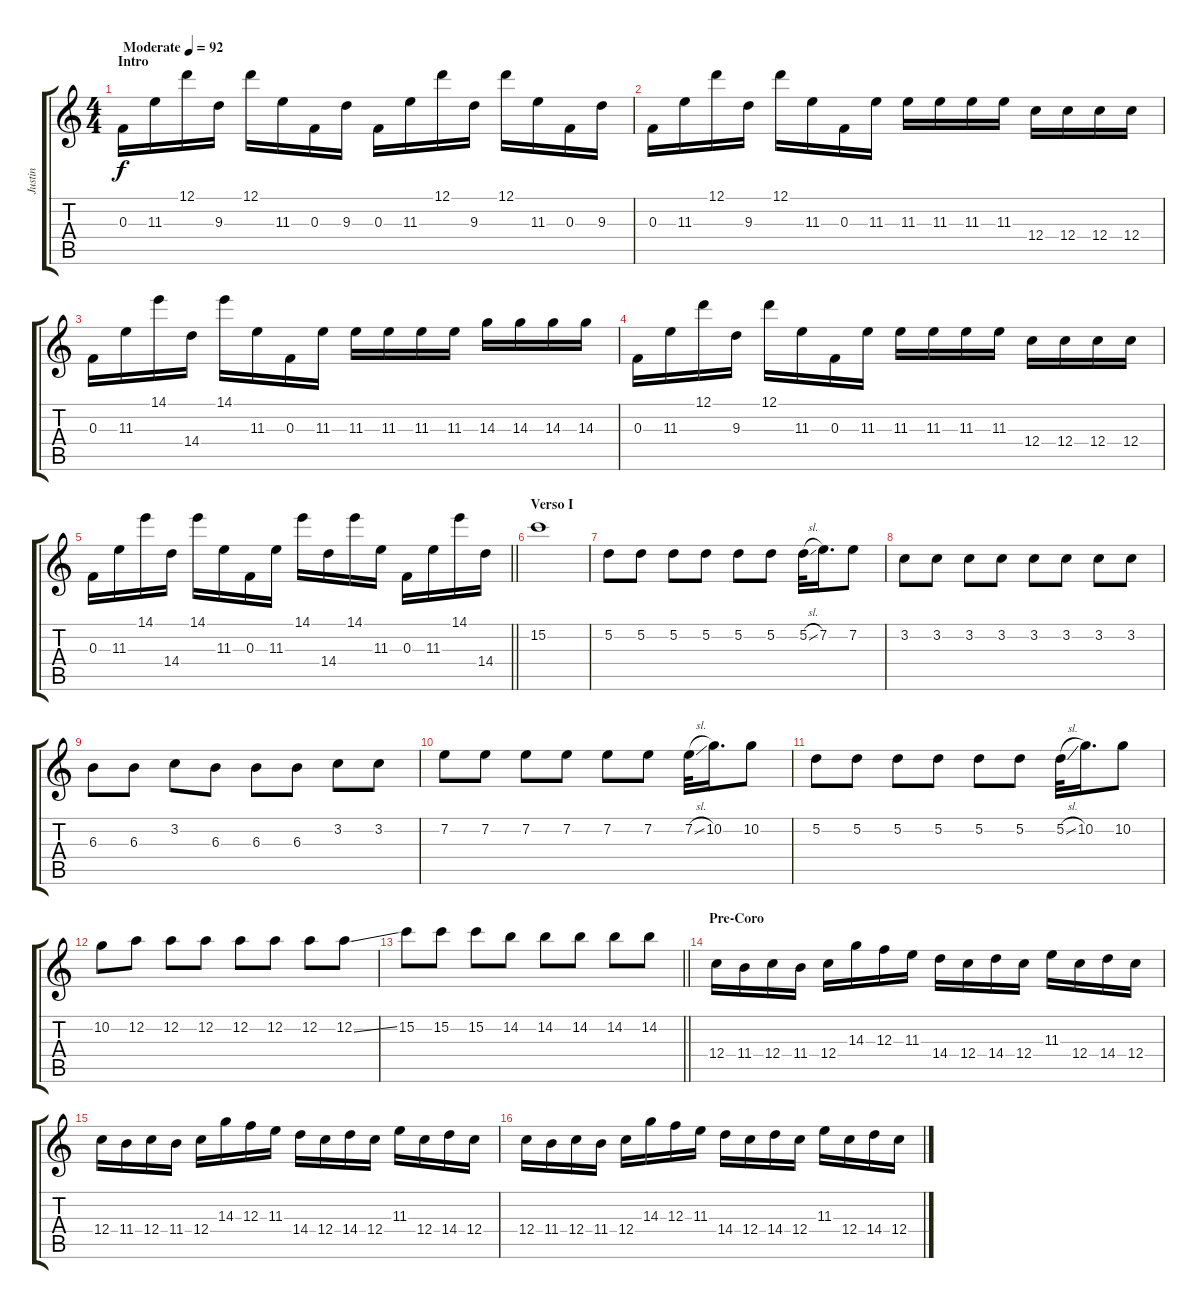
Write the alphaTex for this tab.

\track ("Justin" "Justin") {instrument distortionguitar}
\staff {score tabs}
\tuning (D4 A3 F3 C3 G2 D2) {hide}
\ts (4 4)
\section ("" "Intro")
\tempo (92 "Moderate")
\clef g2
\ks c
0.3.16{dy f instrument distortionguitar} 11.3.16 12.1.16 9.3.16 12.1.16 11.3.16 0.3.16 9.3.16 0.3.16 11.3.16 12.1.16 9.3.16 12.1.16 11.3.16 0.3.16 9.3.16 |
0.3.16 11.3.16 12.1.16 9.3.16 12.1.16 11.3.16 0.3.16 11.3.16 11.3.16 11.3.16 11.3.16 11.3.16 12.4.16 12.4.16 12.4.16 12.4.16 |
0.3.16 11.3.16 14.1.16 14.4.16 14.1.16 11.3.16 0.3.16 11.3.16 11.3.16 11.3.16 11.3.16 11.3.16 14.3.16 14.3.16 14.3.16 14.3.16 |
0.3.16 11.3.16 12.1.16 9.3.16 12.1.16 11.3.16 0.3.16 11.3.16 11.3.16 11.3.16 11.3.16 11.3.16 12.4.16 12.4.16 12.4.16 12.4.16 |
\barLineRight lightlight
0.3.16 11.3.16 14.1.16 14.4.16 14.1.16 11.3.16 0.3.16 11.3.16 14.1.16 14.4.16 14.1.16 11.3.16 0.3.16 11.3.16 14.1.16 14.4.16 |
\section ("" "Verso I")
15.2.1{volume 0} |
5.2.8{volume 12} 5.2.8 5.2.8 5.2.8 5.2.8 5.2.8 5.2{sl}.32 7.2.16{d} 7.2.8 |
3.2.8 3.2.8 3.2.8 3.2.8 3.2.8 3.2.8 3.2.8 3.2.8 |
6.3.8 6.3.8 3.2.8 6.3.8 6.3.8 6.3.8 3.2.8 3.2.8 |
7.2.8 7.2.8 7.2.8 7.2.8 7.2.8 7.2.8 7.2{sl}.32 10.2.16{d} 10.2.8 |
5.2.8 5.2.8 5.2.8 5.2.8 5.2.8 5.2.8 5.2{sl}.32 10.2.16{d} 10.2.8 |
10.2.8 12.2.8 12.2.8 12.2.8 12.2.8 12.2.8 12.2.8 12.2{ss}.8 |
\barLineRight lightlight
15.2.8 15.2.8 15.2.8 14.2.8 14.2.8 14.2.8 14.2.8 14.2.8 |
\section ("" "Pre-Coro")
12.4.16 11.4.16 12.4.16 11.4.16 12.4.16 14.3.16 12.3.16 11.3.16 14.4.16 12.4.16 14.4.16 12.4.16 11.3.16 12.4.16 14.4.16 12.4.16 |
12.4.16 11.4.16 12.4.16 11.4.16 12.4.16 14.3.16 12.3.16 11.3.16 14.4.16 12.4.16 14.4.16 12.4.16 11.3.16 12.4.16 14.4.16 12.4.16 |
12.4.16 11.4.16 12.4.16 11.4.16 12.4.16 14.3.16 12.3.16 11.3.16 14.4.16 12.4.16 14.4.16 12.4.16 11.3.16 12.4.16 14.4.16 12.4.16
